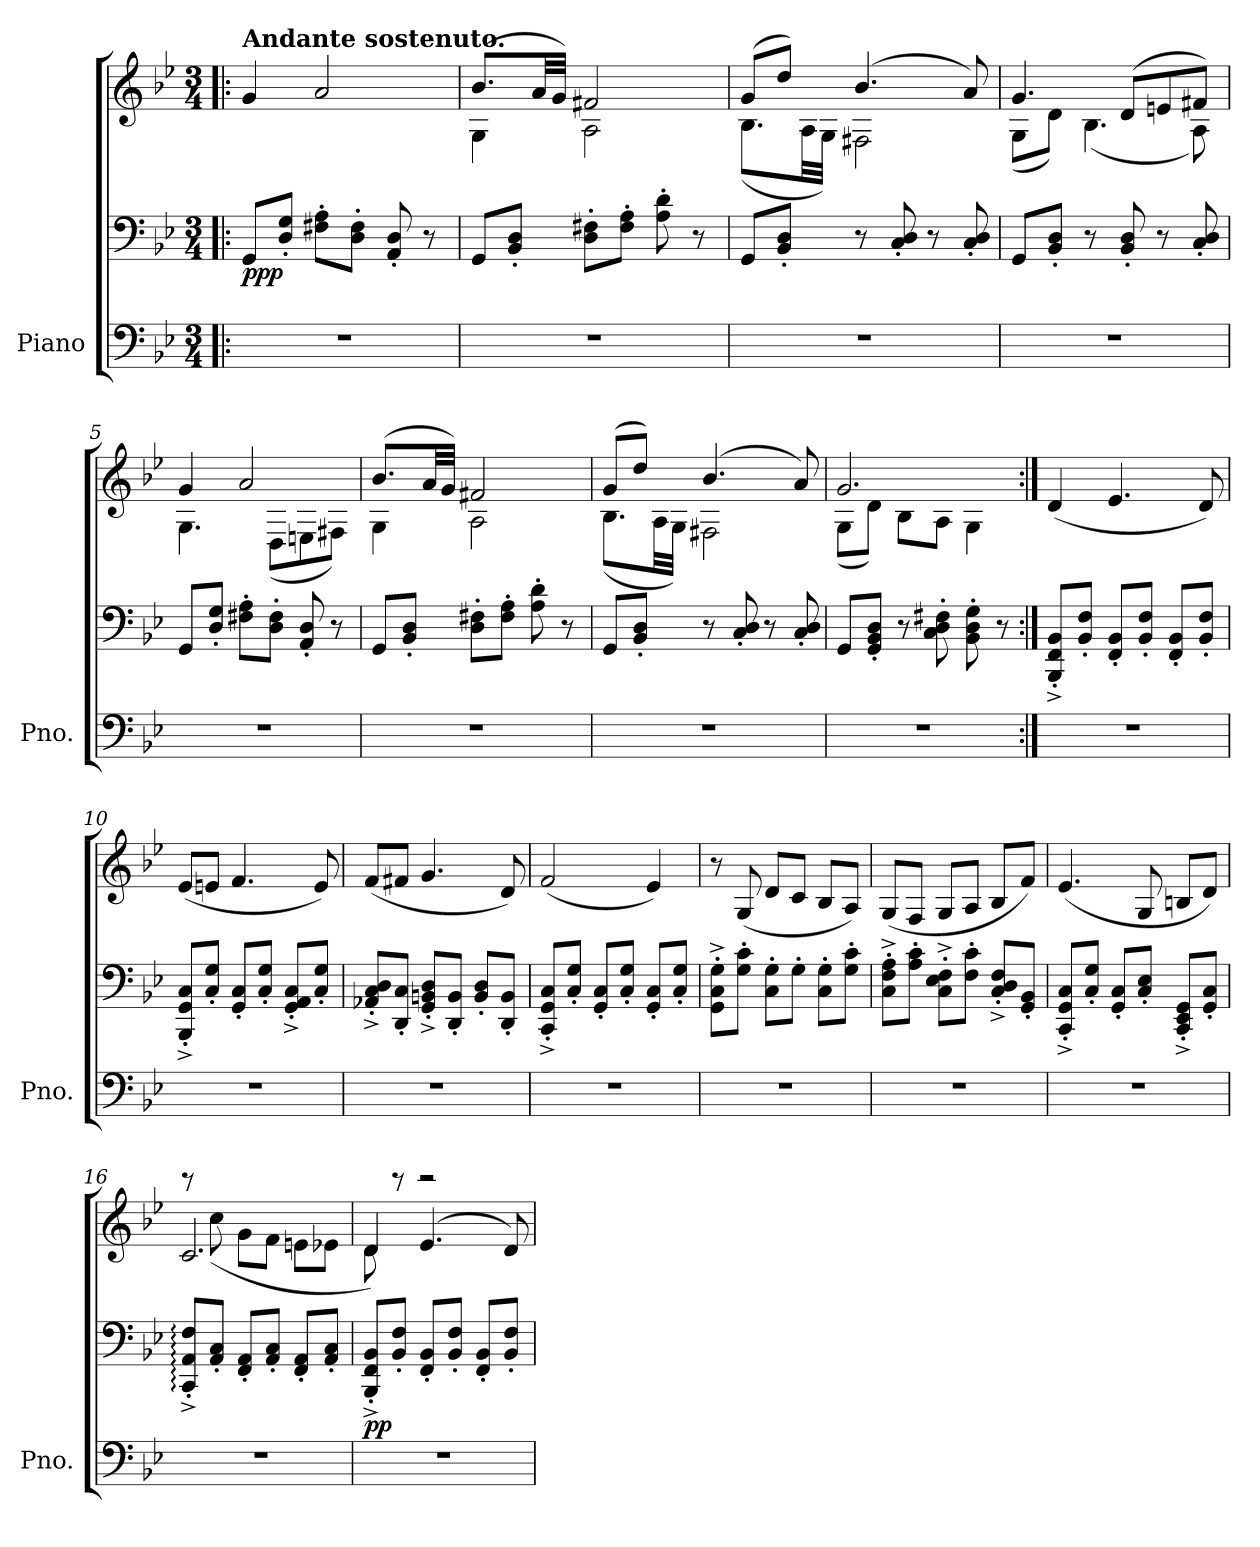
**kern	**kern	**kern	**dynam
*part1	*part1	*part1	*part1
*staff3	*staff2	*staff1	*staff1/2/3
*I"Piano	*	*	*
*I'Pno.	*	*	*
*clefF4	*clefF4	*clefG2	*
*k[b-e-]	*k[b-e-]	*k[b-e-]	*
*M3/4	*M3/4	*M3/4	*
*MM70	*MM70	*MM70	*
=1!|:	=1!|:	=1!|:	=1!|:
!	!	!LO:TX:a:B:t=Andante sostenuto.	!
!	!	!	!LO:DY:b=2
!	!	!	!LO:DY:n=1:b
2.r	8GG/L	4g/	pp p
.	8D/' 8G/'J	.	.
.	8F#X\' 8A\'L	2a/	.
.	8D\' 8F#\'J	.	.
.	8AA/' 8D/'	.	.
.	8r	.	.
=2	=2	=2	=2
*	*	*^	*
2.r	8GG/L	(>8.b-/L	4G\	.
.	8BB-/' 8D/'J	.	.	.
.	.	32a/LL	.	.
.	.	32g/JJJ)	.	.
.	8D\' 8F#X\'L	2f#X/	2A\	.
.	8F#\' 8A\'J	.	.	.
.	8A\' 8d\'	.	.	.
.	8r	.	.	.
=3	=3	=3	=3	=3
2.r	8GG/L	(>8g/L	(<8.B-\L	.
.	8BB-/' 8D/'J	8dd/J)	.	.
.	.	.	32A\LL	.
.	.	.	32G\JJJ)	.
.	8r	(>4.b-/	2F#X\	.
.	8C/' 8D/'	.	.	.
.	8r	.	.	.
.	8C/' 8D/'	8a/)	.	.
=4	=4	=4	=4	=4
2.r	8GG/L	4.g/	(<8G\L	.
.	8BB-/' 8D/'J	.	8d\J)	.
.	8r	.	(<4.B-\	.
.	8BB-/' 8D/'	(>8d/L	.	.
.	8r	8en/	.	.
.	8C/' 8D/'	8f#X/J)	8A\)	.
=5	=5	=5	=5	=5
2.r	8GG/L	4g/	4.G\	.
.	8D/' 8G/'J	.	.	.
.	8F#X\' 8A\'L	2a/	.	.
.	8D\' 8F#\'J	.	(<8D\L	.
.	8AA/' 8D/'	.	8En\	.
.	8r	.	8F#X\J)	.
=6	=6	=6	=6	=6
2.r	8GG/L	(>8.b-/L	4G\	.
.	8BB-/' 8D/'J	.	.	.
.	.	32a/LL	.	.
.	.	32g/JJJ)	.	.
.	8D\' 8F#X\'L	2f#X/	2A\	.
.	8F#\' 8A\'J	.	.	.
.	8A\' 8d\'	.	.	.
.	8r	.	.	.
!!LO:LB:g=z	!!
=7	=7	=7	=7	=7
2.r	8GG/L	(>8g/L	(<8.B-\L	.
.	8BB-/' 8D/'J	8dd/J)	.	.
.	.	.	32A\LL	.
.	.	.	32G\JJJ)	.
.	8r	(>4.b-/	2F#X\	.
.	8C/' 8D/'	.	.	.
.	8r	.	.	.
.	8C/' 8D/'	8a/)	.	.
=8	=8	=8	=8	=8
2.r	8GG/L	2.g/	(<8G\L	.
.	8GG/' 8BB-/' 8D/'J	.	8d\J)	.
.	8r	.	8B-\L	.
.	8C\' 8D\' 8F#X\'	.	8A\J	.
.	8BB-\' 8D\' 8G\'	.	4G\	.
.	8r	.	.	.
*	*	*v	*v	*
=9:|!	=9:|!	=9:|!	=9:|!
!	!	!	!LO:DY:b=2
!	!	!	!LO:DY:n=1:b
2.r	8BBB-/'^ 8FF/'^ 8BB-/'^L	(<4d/	pp mp
.	8BB-/' 8F/'J	.	.
.	8FF/' 8BB-/'L	4.e-/	.
.	8BB-/' 8F/'J	.	.
.	8FF/' 8BB-/'L	.	.
.	8BB-/' 8F/'J	8d/)	.
=10	=10	=10	=10
2.r	8BBB-/'^ 8GG/'^ 8C/'^L	(<8e-/L	.
.	8C/' 8G/'J	8en/J	.
.	8GG/' 8C/'L	4.f/	.
.	8C/' 8G/'J	.	.
.	8GG/'^ 8AA/'^ 8C/'^L	.	.
.	8C/' 8G/'J	8e/)	.
=11	=11	=11	=11
2.r	8AA-X/'^ 8C/'^ 8D/'^L	(<8f/L	.
.	8DD/' 8C/'J	8f#X/J	.
.	8GG/'^ 8BBn/'^ 8D/'^L	4.g/	.
.	8DD/' 8BB/'J	.	.
.	8BB/' 8D/'L	.	.
.	8DD/' 8BB/'J	8d/)	.
=12	=12	=12	=12
2.r	8CC/'^ 8GG/'^ 8C/'^L	(<2f/	.
.	8C/' 8G/'J	.	.
.	8GG/' 8C/'L	.	.
.	8C/' 8G/'J	.	.
.	8GG/' 8C/'L	4e-/)	.
.	8C/' 8G/'J	.	.
=13	=13	=13	=13
2.r	8GG\'^ 8C\'^ 8G\'^L	8r	.
.	8G\' 8c\'J	(<8G/	.
.	8C\' 8G\'L	8d/L	.
.	8G'\J	8c/J	.
.	8C\' 8G\'L	8B-/L	.
.	8G\' 8c\'J	8A/J)	.
!!LO:LB:g=z
=14	=14	=14	=14
2.r	8C\'^ 8F\'^ 8A\'^L	(<8G/L	.
.	8A\' 8c\'J	8F/J	.
.	8C\'^ 8E-\'^ 8F\'^L	8G/L	.
.	8F\' 8c\'J	8A/J	.
.	8C/'^ 8D/'^ 8F/'^L	8B-/L	.
.	8GG/' 8BB-/'J	8f/J)	.
=15	=15	=15	=15
2.r	8CC/'^ 8GG/'^ 8C/'^L	(<4.e-/	.
.	8C/' 8G/'J	.	.
.	8GG/' 8C/'L	.	.
.	8C/' 8E-/'J	8G/	.
.	8CC/'^ 8EE-/'^ 8GG/'^L	8Bn/L	.
.	8GG/' 8C/'J	8d/J)	.
=16	=16	=16	=16
*	*	*^	*
2.r	8CC/:'^ 8AA/:'^ 8F/:'^L	2.c/	8rccc	.
.	8AA/' 8C/'J	.	(>8cc\	.
.	8FF/' 8AA/'L	.	8g\L	.
.	8AA/' 8C/'J	.	8f\J	.
.	8FF/' 8AA/'L	.	8en\L	.
.	8AA/' 8C/'J	.	8e-X\J	.
=17	=17	=17	=17	=17
!	!	!	!	!LO:DY:b=2
2.r	8BBB-/'^ 8FF/'^ 8BB-/'^L	4d/)	8d\	pp
.	8BB-/' 8F/'J	.	8rccc	.
.	8FF/' 8BB-/'L	(>4.e-/	2rccc	.
.	8BB-/' 8F/'J	.	.	.
.	8FF/' 8BB-/'L	.	.	.
.	8BB-/' 8F/'J	8d/)	.	.
*	*	*v	*v	*
=	=	=	=
*-	*-	*-	*-
